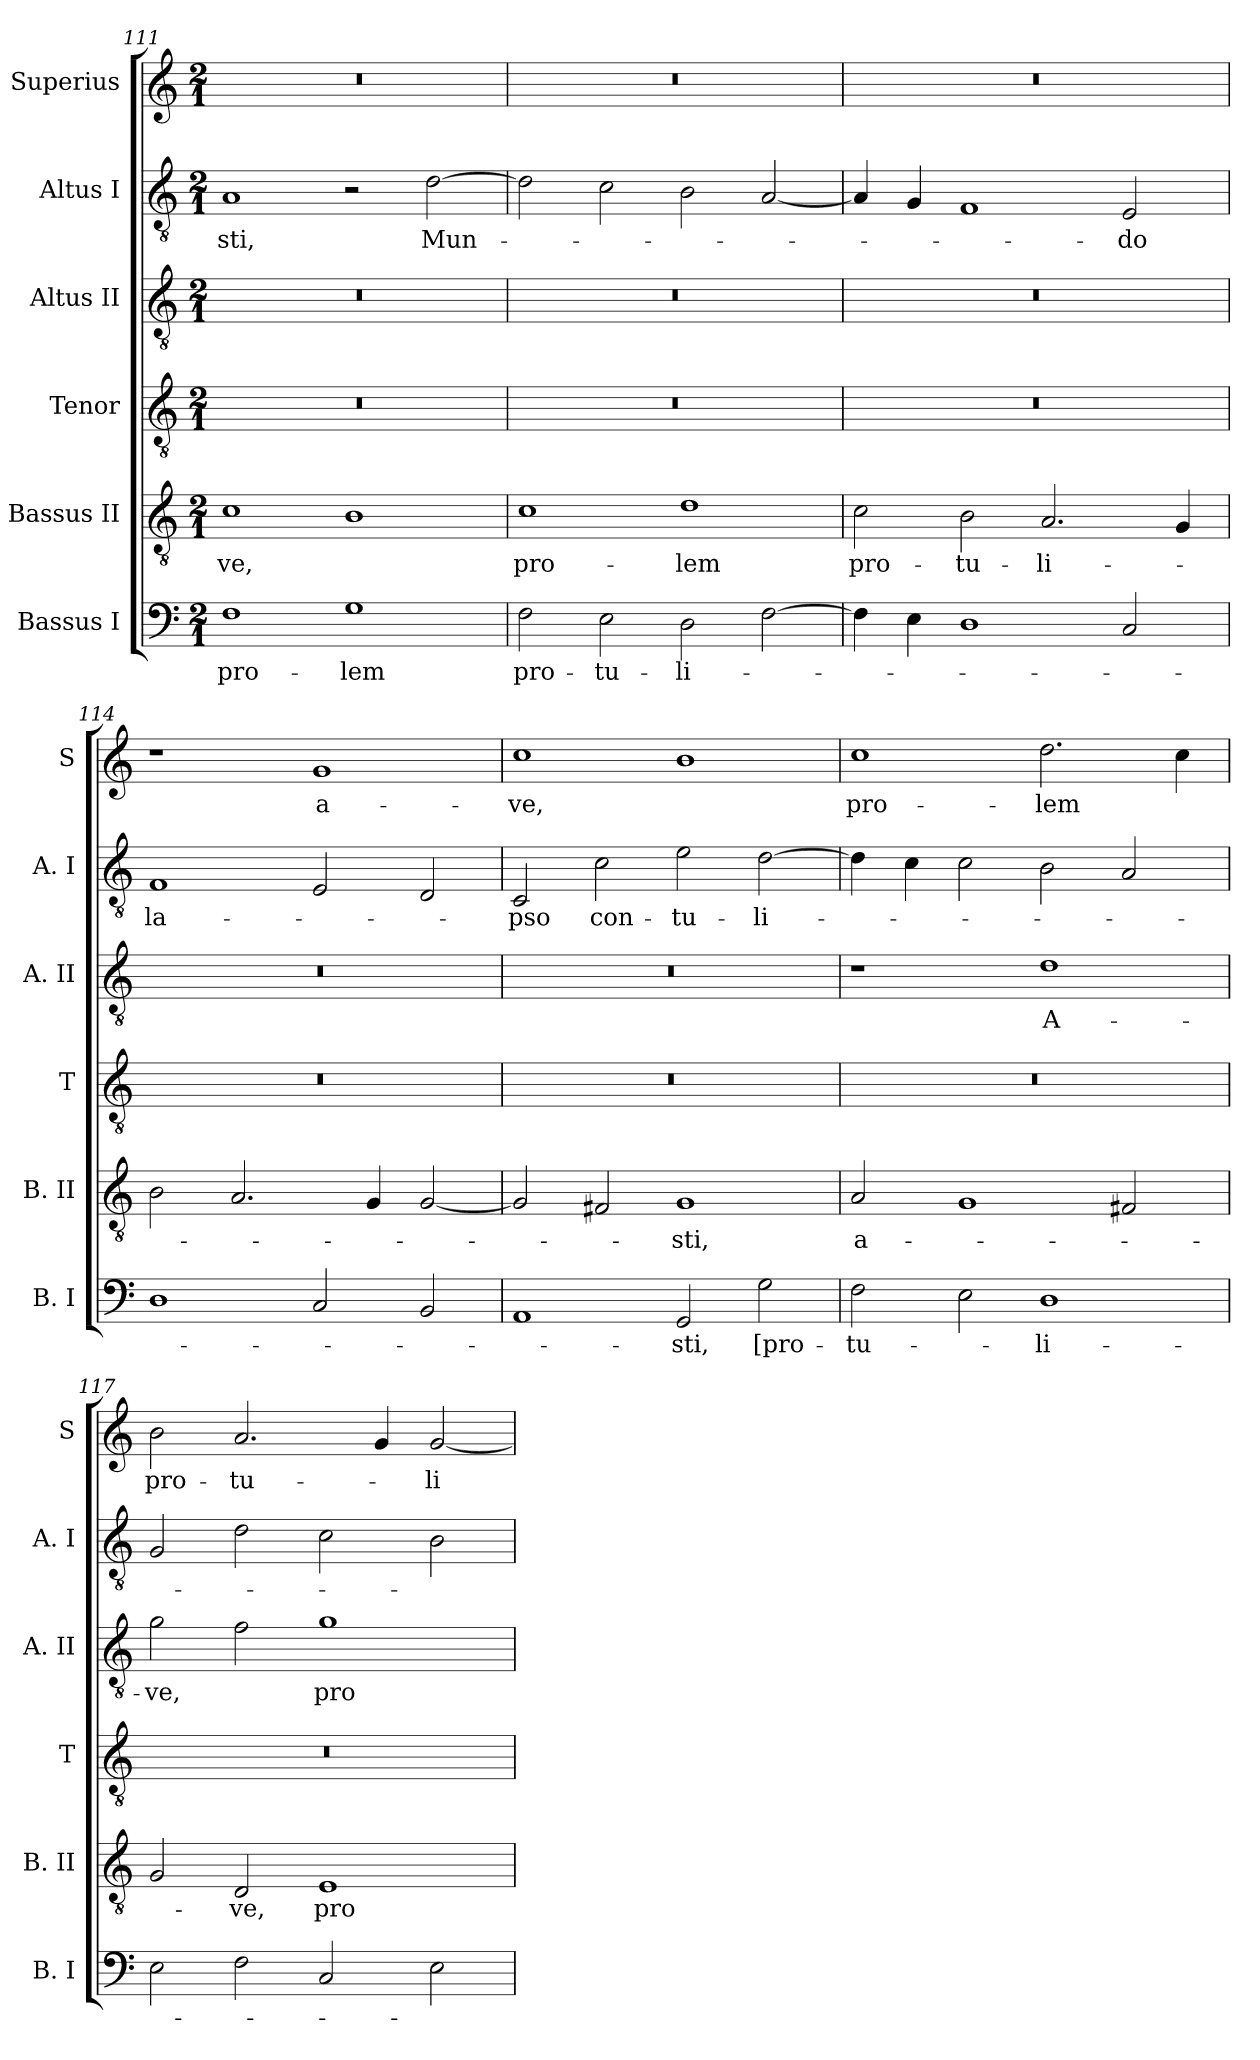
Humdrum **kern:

**kern	**text	**kern	**text	**kern	**kern	**text	**kern	**text	**kern	**text
*part6	*part6	*part5	*part5	*part4	*part3	*part3	*part2	*part2	*part1	*part1
*staff6	*staff6	*staff5	*staff5	*staff4	*staff3	*staff3	*staff2	*staff2	*staff1	*staff1
*I"Bassus I	*	*I"Bassus II	*	*I"Tenor	*I"Altus II	*	*I"Altus I	*	*I"Superius	*
*I'B. I	*	*I'B. II	*	*I'T	*I'A. II	*	*I'A. I	*	*I'S	*
*clefF4	*	*clefGv2	*	*clefGv2	*clefGv2	*	*clefGv2	*	*clefG2	*
*k[]	*	*k[]	*	*k[]	*k[]	*	*k[]	*	*k[]	*
*C:	*	*C:	*	*C:	*C:	*	*C:	*	*C:	*
*M2/1	*	*M2/1	*	*M2/1	*M2/1	*	*M2/1	*	*M2/1	*
=111	=111	=111	=111	=111	=111	=111	=111	=111	=111	=111
1F	pro-	1c	-ve,	0r	0r	.	1A	-sti,	0r	.
1G	-lem	1B	.	.	.	.	2r	.	.	.
.	.	.	.	.	.	.	[2d	Mun-	.	.
=112	=112	=112	=112	=112	=112	=112	=112	=112	=112	=112
2F	pro-	1c	pro-	0r	0r	.	2d]	.	0r	.
2E	-tu-	.	.	.	.	.	2c	.	.	.
2D	-li-	1d	-lem	.	.	.	2B	.	.	.
[2F	.	.	.	.	.	.	[2A	.	.	.
=113	=113	=113	=113	=113	=113	=113	=113	=113	=113	=113
4F]	.	2c	pro-	0r	0r	.	4A]	.	0r	.
4E	.	.	.	.	.	.	4G	.	.	.
1D	.	2B	-tu-	.	.	.	1F	.	.	.
.	.	2.A	-li-	.	.	.	.	.	.	.
2C	.	.	.	.	.	.	2E	-do	.	.
.	.	4G	.	.	.	.	.	.	.	.
=114	=114	=114	=114	=114	=114	=114	=114	=114	=114	=114
1D	.	2B	.	0r	0r	.	1F	la-	1r	.
.	.	2.A	.	.	.	.	.	.	.	.
2C	.	.	.	.	.	.	2E	.	1g	a-
.	.	4G	.	.	.	.	.	.	.	.
2BB	.	[2G	.	.	.	.	2D	.	.	.
=115	=115	=115	=115	=115	=115	=115	=115	=115	=115	=115
1AA	.	2G]	.	0r	0r	.	2C	-pso	1cc	-ve,
.	.	2F#X	.	.	.	.	2c	con-	.	.
2GG	-sti,	1G	-sti,	.	.	.	2e	-tu-	1b	.
2G	[pro-	.	.	.	.	.	[2d	-li-	.	.
=116	=116	=116	=116	=116	=116	=116	=116	=116	=116	=116
2F	-tu-	2A	a-	0r	1r	.	4d]	.	1cc	pro-
.	.	.	.	.	.	.	4c	.	.	.
2E	.	1G	.	.	.	.	2c	.	.	.
1D	-li-	.	.	.	1d	A-	2B	.	2.dd	-lem
.	.	2F#X	.	.	.	.	2A	.	.	.
.	.	.	.	.	.	.	.	.	4cc	.
=117	=117	=117	=117	=117	=117	=117	=117	=117	=117	=117
2E	.	2G	.	0r	2g	-ve,	2G	.	2b	pro-
2F	.	2D	-ve,	.	2f	.	2d	.	2.a	-tu-
2C	.	1E	pro-	.	1g	pro-	2c	.	.	.
.	.	.	.	.	.	.	.	.	4g	.
2E	.	.	.	.	.	.	2B	.	[2g	-li-
=	=	=	=	=	=	=	=	=	=	=
*-	*-	*-	*-	*-	*-	*-	*-	*-	*-	*-
